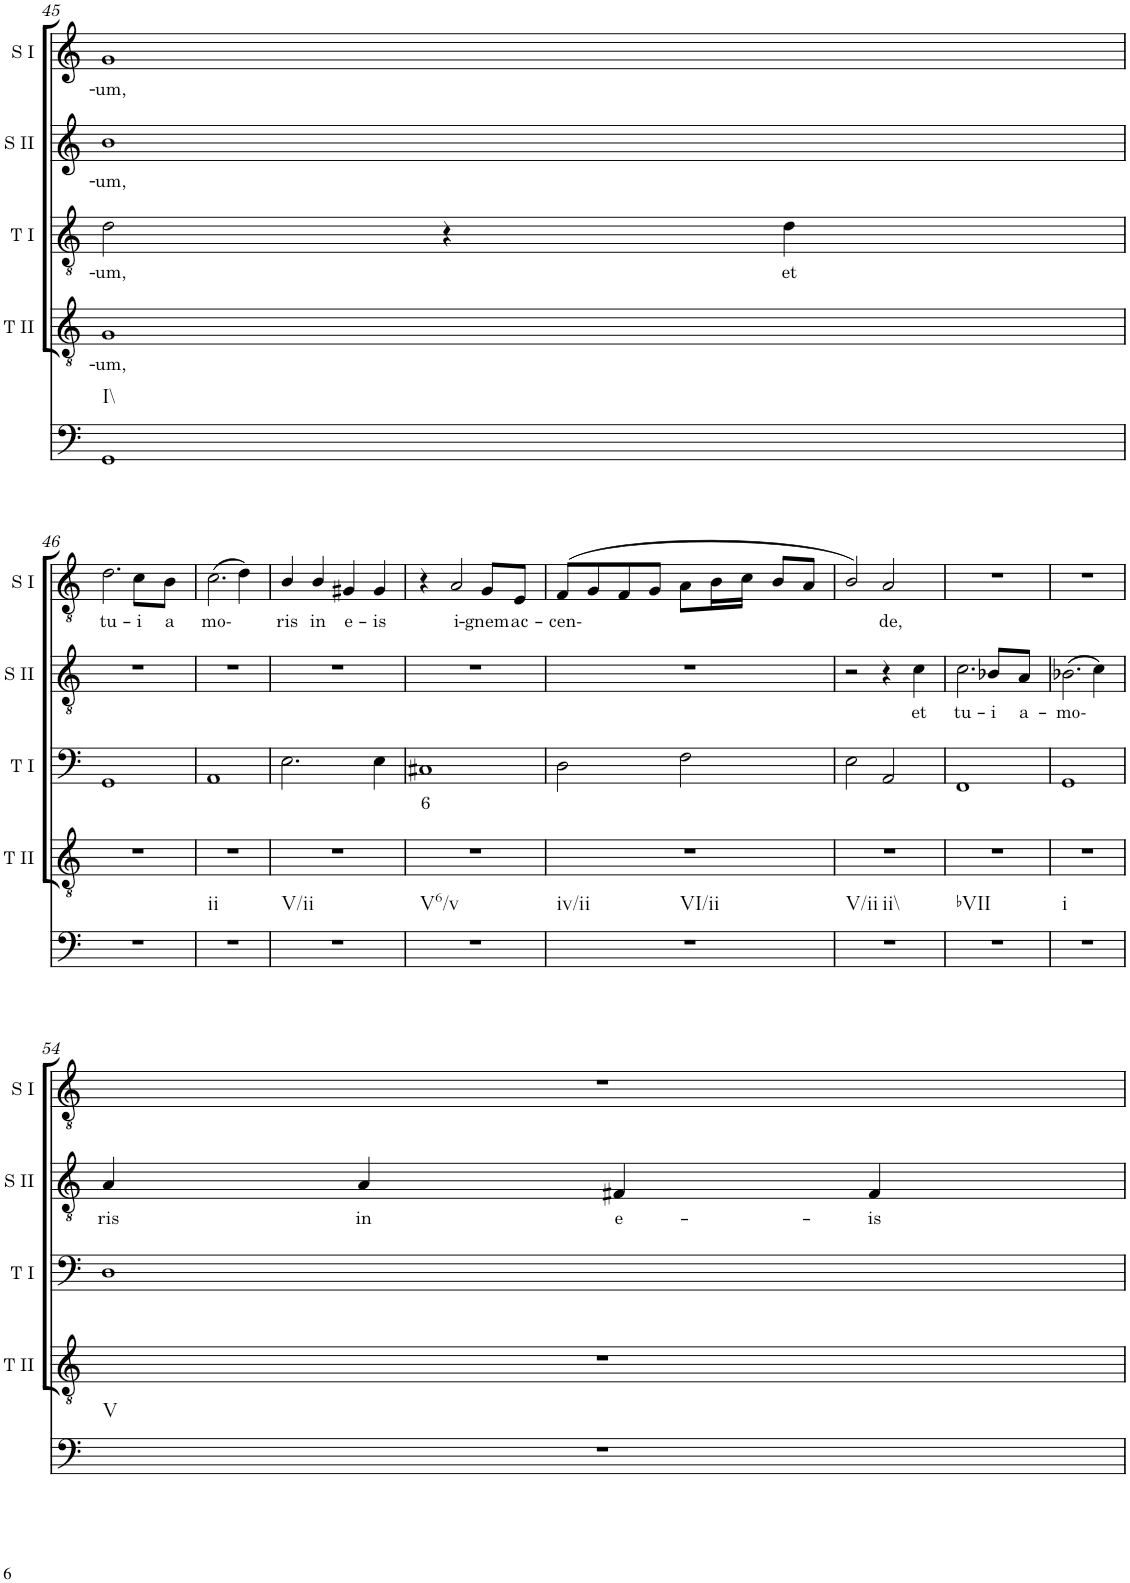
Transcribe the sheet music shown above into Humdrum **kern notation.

**kern	**kern	**text	**kern	**text	**kern	**text	**kern	**text
*part5	*part4	*part4	*part3	*part3	*part2	*part2	*part1	*part1
*staff5	*staff4	*staff4	*staff3	*staff3	*staff2	*staff2	*staff1	*staff1
*I"Continuo	*I"Tenor II	*	*I"Tenor I	*	*I"Soprano II	*	*I"Soprano I	*
*	*I'T II	*	*I'T I	*	*I'S II	*	*I'S I	*
!!LO:PB:g=z
*clefG2	*clefG2	*	*clefF4	*	*clefG2	*	*clefG2	*
*k[]	*k[]	*	*k[]	*	*k[]	*	*k[]	*
*	*	*	*M4/4	*	*M4/4	*	*M4/4	*
=45	=45	=45	=45	=45	=45	=45	=45	=45
!LO:TX:b:t=I\\	!	!	!	!	!	!	!	!
!	!	!LO:LY:b	!	!LO:LY:b	!	!LO:LY:b	!	!LO:LY:b
1GG	1G	um,	2d\	um,	1b	um,	1g	um,
.	.	.	4r	.	.	.	.	.
!	!	!	!	!LO:LY:b	!	!	!	!
.	.	.	4d\	et	.	.	.	.
!!LO:LB:g=z
=46	=46	=46	=46	=46	=46	=46	=46	=46
!	!	!	!	!	!	!	!	!LO:LY:b
1r	1r	.	1GG	.	1r	.	2.d\	tu-
!	!	!	!	!	!	!	!	!LO:LY:b
.	.	.	.	.	.	.	8c\L	i
!	!	!	!	!	!	!	!	!LO:LY:b
.	.	.	.	.	.	.	8B\J	a
=47	=47	=47	=47	=47	=47	=47	=47	=47
!LO:TX:b:t=ii	!	!	!	!	!	!	!	!
!	!	!	!	!	!	!	!	!LO:LY:b
1r	1r	.	1AA	.	1r	.	(2.c\	mo-
.	.	.	.	.	.	.	4d\)	.
=48	=48	=48	=48	=48	=48	=48	=48	=48
!LO:TX:b:t=V/ii	!	!	!	!	!	!	!	!
!	!	!	!	!	!	!	!	!LO:LY:b
1r	1r	.	2.E\	.	1r	.	4B/	ris
!	!	!	!	!	!	!	!	!LO:LY:b
.	.	.	.	.	.	.	4B/	in
!	!	!	!	!	!	!	!	!LO:LY:b
.	.	.	.	.	.	.	4G#X/	e-
!	!	!	!	!	!	!	!	!LO:LY:b
.	.	.	4E\	.	.	.	4G#/	is
=49	=49	=49	=49	=49	=49	=49	=49	=49
!LO:TX:b:t=V6/v	!	!	!	!	!	!	!	!
!	!	!	!	!LO:LY:b	!	!	!	!
1r	1r	.	1C#X	6	1r	.	4r	.
!	!	!	!	!	!	!	!	!LO:LY:b
.	.	.	.	.	.	.	2A/	i-
!	!	!	!	!	!	!	!	!LO:LY:b
.	.	.	.	.	.	.	8G/L	gnem
!	!	!	!	!	!	!	!	!LO:LY:b
.	.	.	.	.	.	.	8E/J	ac-
=50	=50	=50	=50	=50	=50	=50	=50	=50
!LO:TX:b:t=iv/ii	!	!	!	!	!	!	!	!
!LO:TX:b:t=VI/ii	!	!	!	!	!	!	!	!
!	!	!	!	!	!	!	!	!LO:LY:b
1r	1r	.	2D\	.	1r	.	(8F/L	cen-
.	.	.	.	.	.	.	8G/	.
.	.	.	.	.	.	.	8F/	.
.	.	.	.	.	.	.	8G/J	.
.	.	.	2F\	.	.	.	8A\L	.
.	.	.	.	.	.	.	16B\L	.
.	.	.	.	.	.	.	16c\JJ	.
.	.	.	.	.	.	.	8B/L	.
.	.	.	.	.	.	.	8A/J	.
=51	=51	=51	=51	=51	=51	=51	=51	=51
!LO:TX:b:t=V/ii	!	!	!	!	!	!	!	!
!LO:TX:b:t=ii\\	!	!	!	!	!	!	!	!
1r	1r	.	2E\	.	2r	.	2B/)	.
!	!	!	!	!	!	!	!	!LO:LY:b
.	.	.	2AA/	.	4r	.	2A/	de,
!	!	!	!	!	!	!LO:LY:b	!	!
.	.	.	.	.	4c\	et	.	.
=52	=52	=52	=52	=52	=52	=52	=52	=52
!LO:TX:b:t=bVII	!	!	!	!	!	!	!	!
!	!	!	!	!	!	!LO:LY:b	!	!
1r	1r	.	1FF	.	2.c\	tu-	1r	.
!	!	!	!	!	!	!LO:LY:b	!	!
.	.	.	.	.	8B-X/L	i	.	.
!	!	!	!	!	!	!LO:LY:b	!	!
.	.	.	.	.	8A/J	a-	.	.
=53	=53	=53	=53	=53	=53	=53	=53	=53
!LO:TX:b:t=i	!	!	!	!	!	!	!	!
!	!	!	!	!	!	!LO:LY:b	!	!
1r	1r	.	1GG	.	(2.B-X\	mo-	1r	.
.	.	.	.	.	4c\)	.	.	.
!!LO:LB:g=z
=54	=54	=54	=54	=54	=54	=54	=54	=54
!LO:TX:b:t=V	!	!	!	!	!	!	!	!
!	!	!	!	!	!	!LO:LY:b	!	!
1r	1r	.	1D	.	4A/	ris	1r	.
!	!	!	!	!	!	!LO:LY:b	!	!
.	.	.	.	.	4A/	in	.	.
!	!	!	!	!	!	!LO:LY:b	!	!
.	.	.	.	.	4F#X/	e-	.	.
!	!	!	!	!	!	!LO:LY:b	!	!
.	.	.	.	.	4F#/	is	.	.
=	=	=	=	=	=	=	=	=
*-	*-	*-	*-	*-	*-	*-	*-	*-
